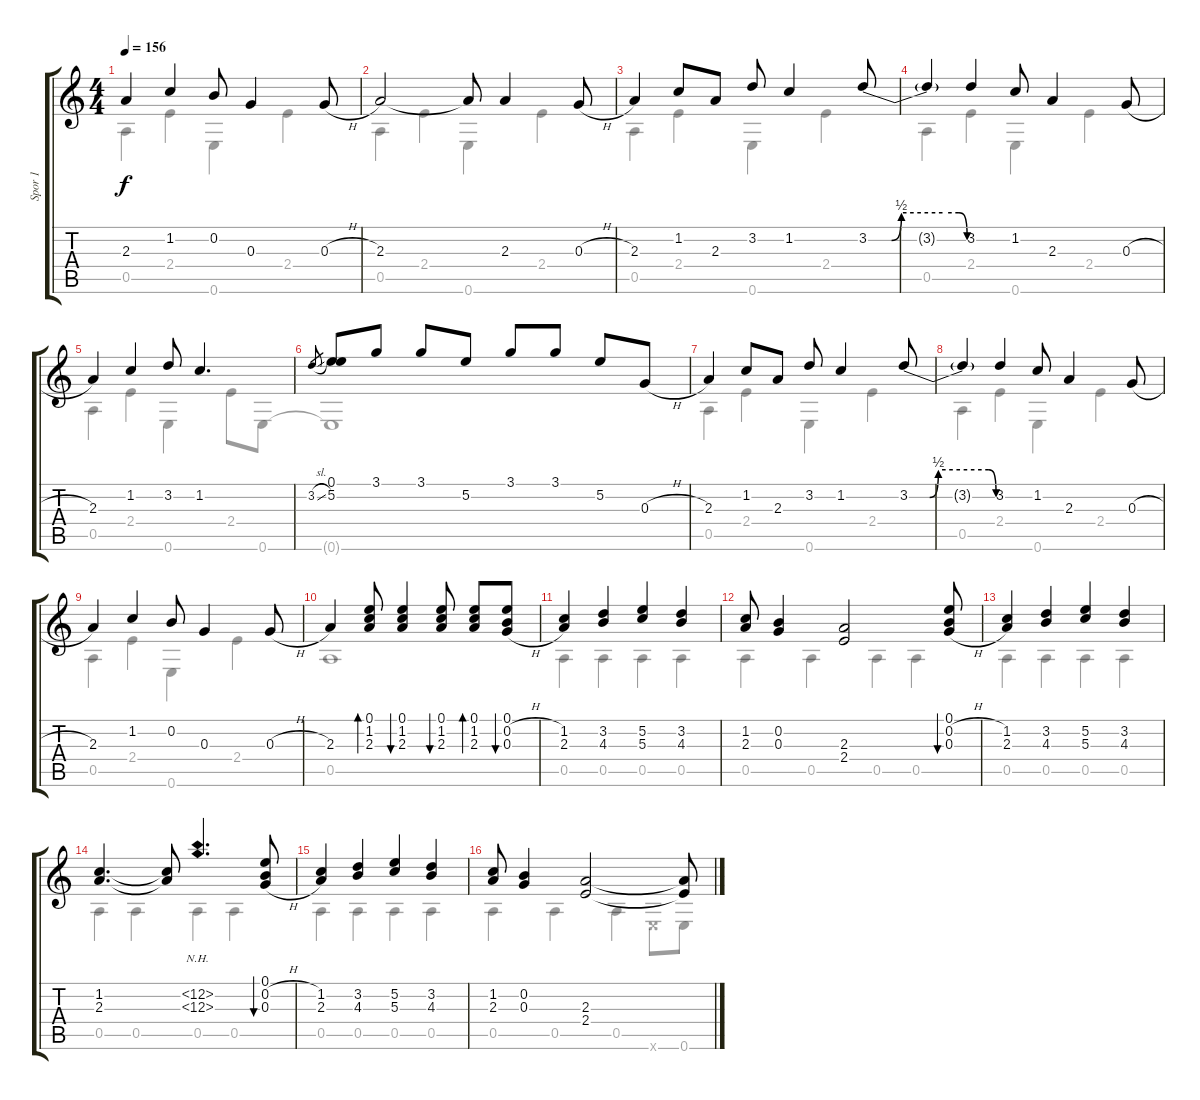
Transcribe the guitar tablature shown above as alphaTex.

\track ("Spor 1" "Spor 1") {instrument acousticguitarsteel}
\staff {score tabs}
\tuning (E4 B3 G3 D3 A2 E2) {hide}
\voice
\ts (4 4)
\tempo 156
\clef g2
\ks aminor
2.3.4{dy f} 1.2.4 0.2.8 0.3.4 0.3{h}.8 |
2.3.2 2.3{t}.8 2.3.4 0.3{h}.8 |
2.3.4 1.2.8 2.3.8 3.2.8 1.2.4 3.2{be (custom 0 0 14 0 20 2 45 2 55 2 60 0)}.8 |
3.2{t}.4 3.2.4 1.2.8 2.3.4 0.3{h}.8 |
2.3.4 1.2.4 3.2.8 1.2.4{d} |
3.2{sl}.8{gr} (0.1 5.2).8 3.1.8 3.1.8 5.2.8 3.1.8 3.1.8 5.2.8 0.3{h}.8 |
2.3.4 1.2.8 2.3.8 3.2.8 1.2.4 3.2{be (custom 0 0 14 0 20 2 45 2 55 2 60 0)}.8 |
3.2{t}.4 3.2.4 1.2.8 2.3.4 0.3{h}.8 |
2.3.4 1.2.4 0.2.8 0.3.4 0.3{h}.8 |
2.3.4 (0.1 1.2 2.3).8{bd 60} (0.1 1.2 2.3).4{bu 60} (0.1 1.2 2.3).8{bu 120} (0.1 1.2 2.3).8{bd 120} (0.1 0.2{h} 0.3{h}).8{bu 120} |
(1.2 2.3).4 (3.2 4.3).4 (5.2 5.3).4 (3.2 4.3).4 |
(1.2 2.3).8 (0.2 0.3).4 (2.3 2.4).2 (0.1 0.2{h} 0.3{h}).8{bu 60} |
(1.2 2.3).4 (3.2 4.3).4 (5.2 5.3).4 (3.2 4.3).4 |
(1.2 2.3).4{d} (1.2{t} 2.3{t}).8 (12.2{nh} 12.3{nh}).4{d} (0.1 0.2{h} 0.3{h}).8{bu 60} |
(1.2 2.3).4 (3.2 4.3).4 (5.2 5.3).4 (3.2 4.3).4 |
(1.2 2.3).8 (0.2 0.3).4 (2.3 2.4).2 (2.3{t} 2.4{t}).8
\voice
\clef g2
\ottava regular
\simile none
\ks aminor
0.5.4{dy f} 2.4.4 0.6.4 2.4.4 |
0.5.4 2.4.4 0.6.4 2.4.4 |
0.5.4 2.4.4 0.6.4 2.4.4 |
0.5.4 2.4.4 0.6.4 2.4.4 |
0.5.4 2.4.4 0.6.4 2.4.8 0.6.8 |
0.6{t}.1 |
0.5.4 2.4.4 0.6.4 2.4.4 |
0.5.4 2.4.4 0.6.4 2.4.4 |
0.5.4 2.4.4 0.6.4 2.4.4 |
0.5.1 |
0.5.4 0.5.4 0.5.4 0.5.4 |
0.5.4 0.5.4 0.5.4 0.5.4 |
0.5.4 0.5.4 0.5.4 0.5.4 |
0.5.4 0.5.4 0.5.4 0.5.4 |
0.5.4 0.5.4 0.5.4 0.5.4 |
0.5.4 0.5.4 0.5.4 0.6{x}.8 0.6{h}.8
